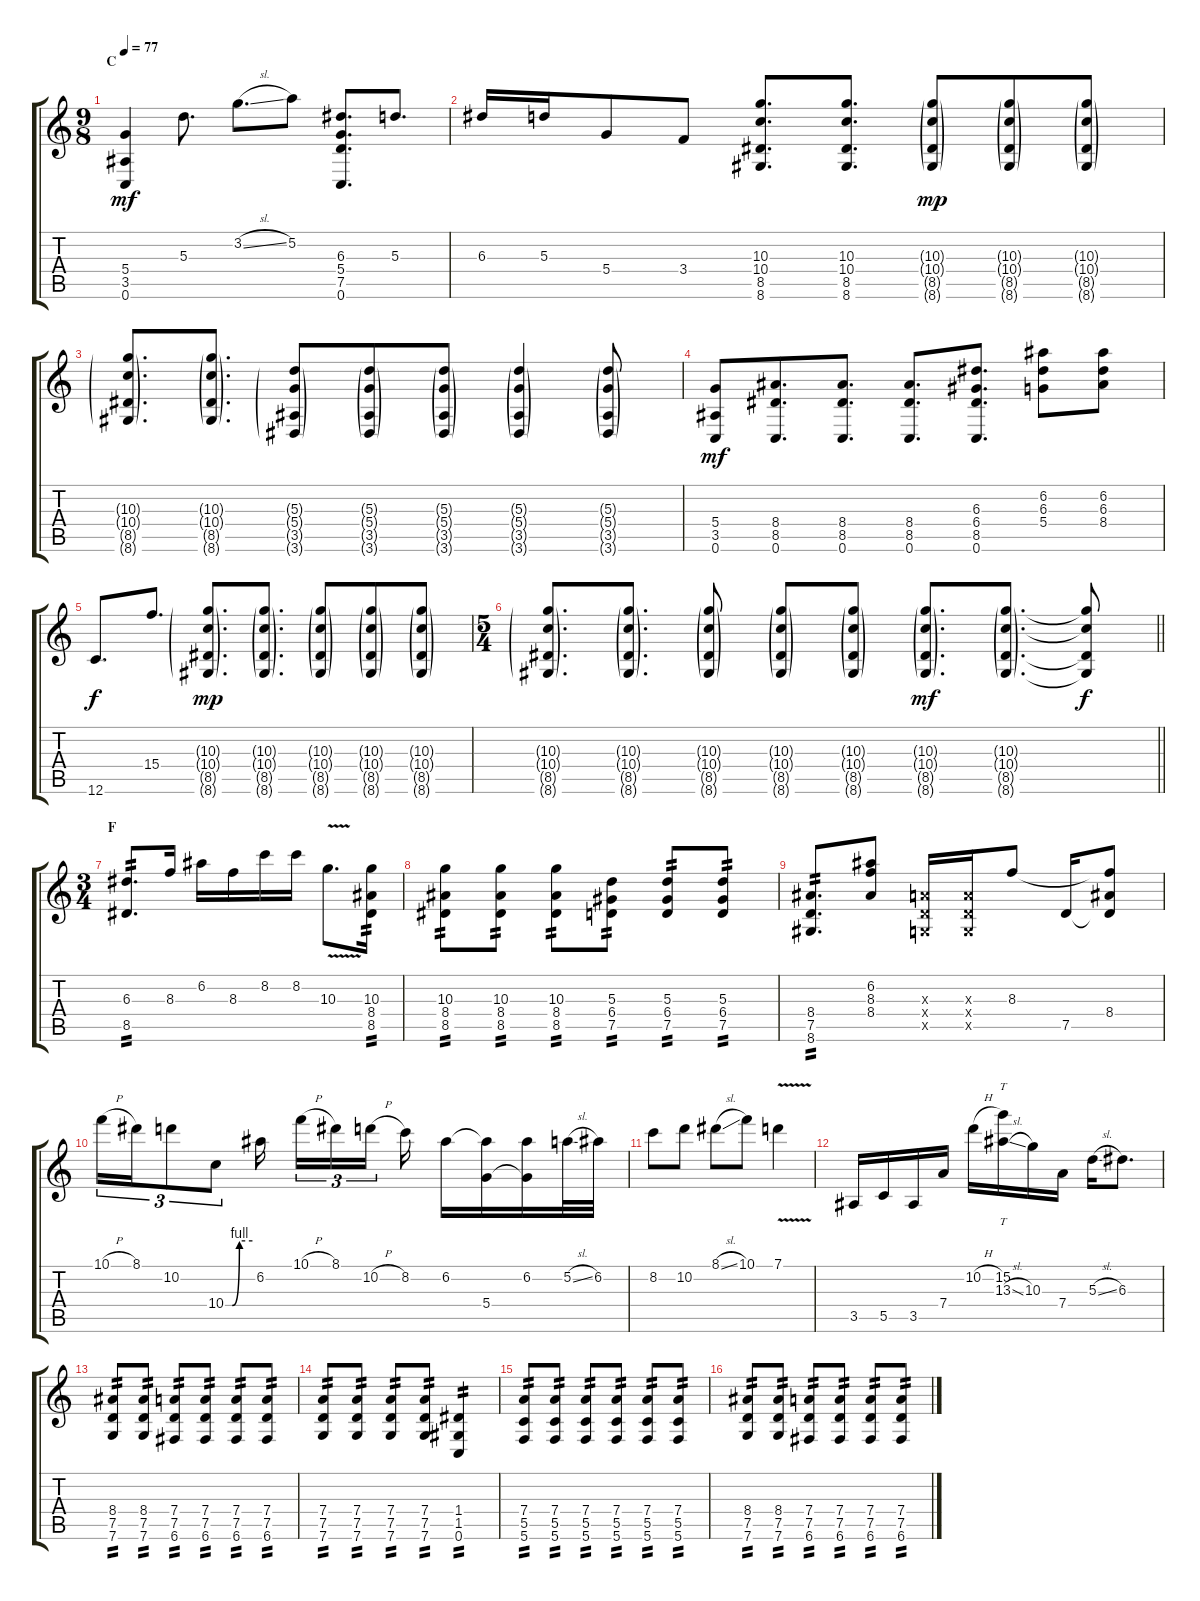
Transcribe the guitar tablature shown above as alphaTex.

\track "" {instrument overdrivenguitar}
\staff {score tabs}
\tuning (G4 E4 A3 D3 G2 C2) {hide}
\ts (9 8)
\section ("" "C")
\tempo 77
\clef g2
\ks c
(5.4 3.5 0.6).4{dy mf} 5.3.8{d} 3.2{sl}.8{d} 5.2.8 (6.3 5.4 7.5 0.6).8{d} 5.3.8{d} |
6.3.16 5.3.16 5.4.8 3.4.8 (10.3 10.4 8.5 8.6).8{d} (10.3 10.4 8.5 8.6).8{d} (10.3{g} 10.4{g} 8.5{g} 8.6{g}).8{dy mp} (10.3{g} 10.4{g} 8.5{g} 8.6{g}).8 (10.3{g} 10.4{g} 8.5{g} 8.6{g}).8 |
(10.3{g} 10.4{g} 8.5{g} 8.6{g}).8{d} (10.3{g} 10.4{g} 8.5{g} 8.6{g}).8{d} (5.3{g} 5.4{g} 3.5{g} 3.6{g}).8 (5.3{g} 5.4{g} 3.5{g} 3.6{g}).8 (5.3{g} 5.4{g} 3.5{g} 3.6{g}).8 (5.3{g} 5.4{g} 3.5{g} 3.6{g}).4 (5.3{g} 5.4{g} 3.5{g} 3.6{g}).8 |
(5.4 3.5 0.6).8{dy mf} (8.4 8.5 0.6).8{d} (8.4 8.5 0.6).8{d} (8.4 8.5 0.6).8{d} (6.3 6.4 8.5 0.6).8{d} (6.2 6.3 5.4).8 (6.2 6.3 8.4).8 |
12.6.8{d dy f} 15.4.8{d} (10.3{g} 10.4{g} 8.5{g} 8.6{g}).8{d dy mp} (10.3{g} 10.4{g} 8.5{g} 8.6{g}).8{d} (10.3{g} 10.4{g} 8.5{g} 8.6{g}).8 (10.3{g} 10.4{g} 8.5{g} 8.6{g}).8 (10.3{g} 10.4{g} 8.5{g} 8.6{g}).8 |
\ts (5 4)
\barLineRight lightlight
(10.3{g} 10.4{g} 8.5{g} 8.6{g}).8{d} (10.3{g} 10.4{g} 8.5{g} 8.6{g}).8{d} (10.3{g} 10.4{g} 8.5{g} 8.6{g}).8 (10.3{g} 10.4{g} 8.5{g} 8.6{g}).8 (10.3{g} 10.4{g} 8.5{g} 8.6{g}).8 (10.3{g} 10.4{g} 8.5{g} 8.6{g}).8{d dy mf} (10.3{g} 10.4{g} 8.5{g} 8.6{g}).8{d} (10.3{t} 10.4{t} 8.5{t} 8.6{t}).8{dy f} |
\ts (3 4)
\section ("" "F")
(6.3 8.5).8{d tp 2} 8.3.16 6.2.16 8.3.16 8.2.16 8.2.16 10.3{v}.8{d} (10.3 8.4 8.5).16{tp 2} |
(10.3 8.4 8.5).8{tp 2} (10.3 8.4 8.5).8{tp 2} (10.3 8.4 8.5).8{tp 2} (5.3 6.4 7.5).8{tp 2} (5.3 6.4 7.5).8{tp 2} (5.3 6.4 7.5).8{tp 2} |
(8.4 7.5 8.6).8{d tp 2} (6.2 8.3 8.4).8 (0.3{x} 0.4{x} 0.5{x}).16 (0.3{x} 0.4{x} 0.5{x}).16 8.3.8 7.5.16 (8.3{t} 8.4 7.5{t}).8 |
10.1{h}.16{tu (3 2)} 8.1.16{tu (3 2)} 10.2.8{tu (3 2)} 10.4{be (custom 0 0 15 0 31 4 60 4)}.8{tu (3 2)} 6.2.16{beam splitsecondary} 10.1{h}.16{tu (3 2)} 8.1.16{tu (3 2)} 10.2{h}.16{tu (3 2) beam splitsecondary} 8.2.16 6.2.16 (6.2{t} 5.4).16 (6.2 5.4{t}).16 5.2{sl}.32 6.2.32 |
8.2.8 10.2.8 8.1{sl}.8 10.1.8 7.1{v}.4 |
3.5.16 5.5.16 3.5.16 7.4.16 10.2{h}.16 (15.2 13.3{sl}).16{tt} 10.3.16 7.4.16 5.3{sl}.16 6.3.8{d} |
(8.4 7.5 7.6).8{tp 2} (8.4 7.5 7.6).8{tp 2} (7.4 7.5 6.6).8{tp 2} (7.4 7.5 6.6).8{tp 2} (7.4 7.5 6.6).8{tp 2} (7.4 7.5 6.6).8{tp 2} |
(7.4 7.5 7.6).8{tp 2} (7.4 7.5 7.6).8{tp 2} (7.4 7.5 7.6).8{tp 2} (7.4 7.5 7.6).8{tp 2} (1.4 1.5 0.6).4{tp 2} |
(7.4 5.5 5.6).8{tp 2} (7.4 5.5 5.6).8{tp 2} (7.4 5.5 5.6).8{tp 2} (7.4 5.5 5.6).8{tp 2} (7.4 5.5 5.6).8{tp 2} (7.4 5.5 5.6).8{tp 2} |
(8.4 7.5 7.6).8{tp 2} (8.4 7.5 7.6).8{tp 2} (7.4 7.5 6.6).8{tp 2} (7.4 7.5 6.6).8{tp 2} (7.4 7.5 6.6).8{tp 2} (7.4 7.5 6.6).8{tp 2}
